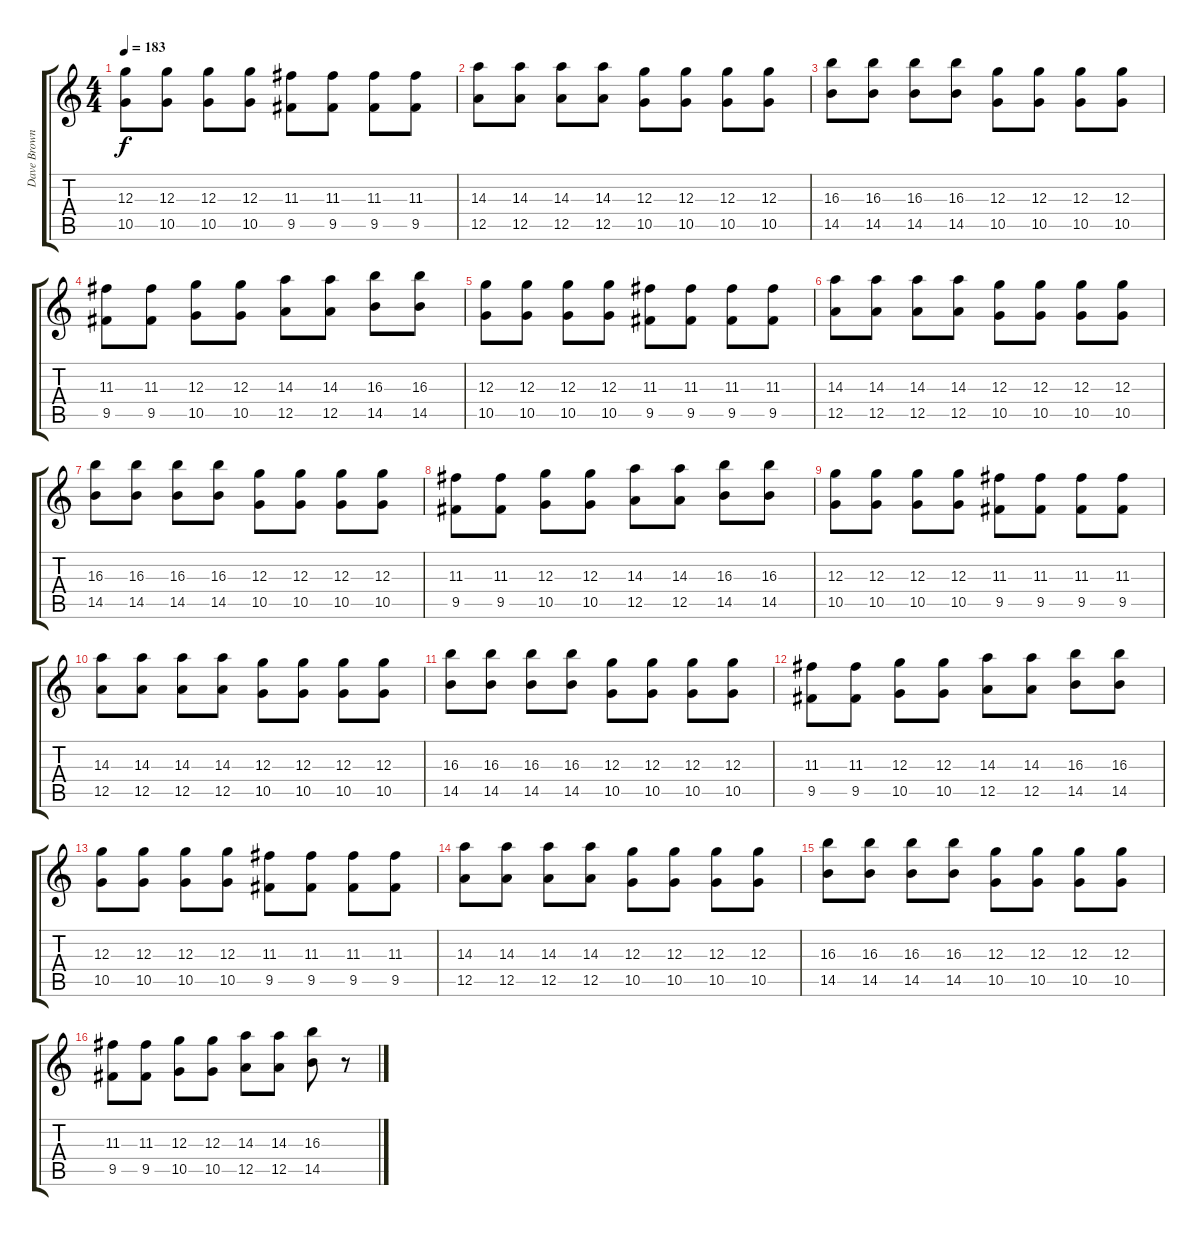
\track ("Dave Brownsound" "Dave Brown") {instrument distortionguitar}
\staff {score tabs}
\tuning (E4 B3 G3 D3 A2 E2) {hide}
\ts (4 4)
\tempo 183
\clef g2
\ks c
(12.3 10.5).8{dy f} (12.3 10.5).8 (12.3 10.5).8 (12.3 10.5).8 (11.3 9.5).8 (11.3 9.5).8 (11.3 9.5).8 (11.3 9.5).8 |
(14.3 12.5).8 (14.3 12.5).8 (14.3 12.5).8 (14.3 12.5).8 (12.3 10.5).8 (12.3 10.5).8 (12.3 10.5).8 (12.3 10.5).8 |
(16.3 14.5).8 (16.3 14.5).8 (16.3 14.5).8 (16.3 14.5).8 (12.3 10.5).8 (12.3 10.5).8 (12.3 10.5).8 (12.3 10.5).8 |
(11.3 9.5).8 (11.3 9.5).8 (12.3 10.5).8 (12.3 10.5).8 (14.3 12.5).8 (14.3 12.5).8 (16.3 14.5).8 (16.3 14.5).8 |
(12.3 10.5).8 (12.3 10.5).8 (12.3 10.5).8 (12.3 10.5).8 (11.3 9.5).8 (11.3 9.5).8 (11.3 9.5).8 (11.3 9.5).8 |
(14.3 12.5).8 (14.3 12.5).8 (14.3 12.5).8 (14.3 12.5).8 (12.3 10.5).8 (12.3 10.5).8 (12.3 10.5).8 (12.3 10.5).8 |
(16.3 14.5).8 (16.3 14.5).8 (16.3 14.5).8 (16.3 14.5).8 (12.3 10.5).8 (12.3 10.5).8 (12.3 10.5).8 (12.3 10.5).8 |
(11.3 9.5).8 (11.3 9.5).8 (12.3 10.5).8 (12.3 10.5).8 (14.3 12.5).8 (14.3 12.5).8 (16.3 14.5).8 (16.3 14.5).8 |
(12.3 10.5).8 (12.3 10.5).8 (12.3 10.5).8 (12.3 10.5).8 (11.3 9.5).8 (11.3 9.5).8 (11.3 9.5).8 (11.3 9.5).8 |
(14.3 12.5).8 (14.3 12.5).8 (14.3 12.5).8 (14.3 12.5).8 (12.3 10.5).8 (12.3 10.5).8 (12.3 10.5).8 (12.3 10.5).8 |
(16.3 14.5).8 (16.3 14.5).8 (16.3 14.5).8 (16.3 14.5).8 (12.3 10.5).8 (12.3 10.5).8 (12.3 10.5).8 (12.3 10.5).8 |
(11.3 9.5).8 (11.3 9.5).8 (12.3 10.5).8 (12.3 10.5).8 (14.3 12.5).8 (14.3 12.5).8 (16.3 14.5).8 (16.3 14.5).8 |
(12.3 10.5).8 (12.3 10.5).8 (12.3 10.5).8 (12.3 10.5).8 (11.3 9.5).8 (11.3 9.5).8 (11.3 9.5).8 (11.3 9.5).8 |
(14.3 12.5).8 (14.3 12.5).8 (14.3 12.5).8 (14.3 12.5).8 (12.3 10.5).8 (12.3 10.5).8 (12.3 10.5).8 (12.3 10.5).8 |
(16.3 14.5).8 (16.3 14.5).8 (16.3 14.5).8 (16.3 14.5).8 (12.3 10.5).8 (12.3 10.5).8 (12.3 10.5).8 (12.3 10.5).8 |
(11.3 9.5).8 (11.3 9.5).8 (12.3 10.5).8 (12.3 10.5).8 (14.3 12.5).8 (14.3 12.5).8 (16.3 14.5).8 r.8
